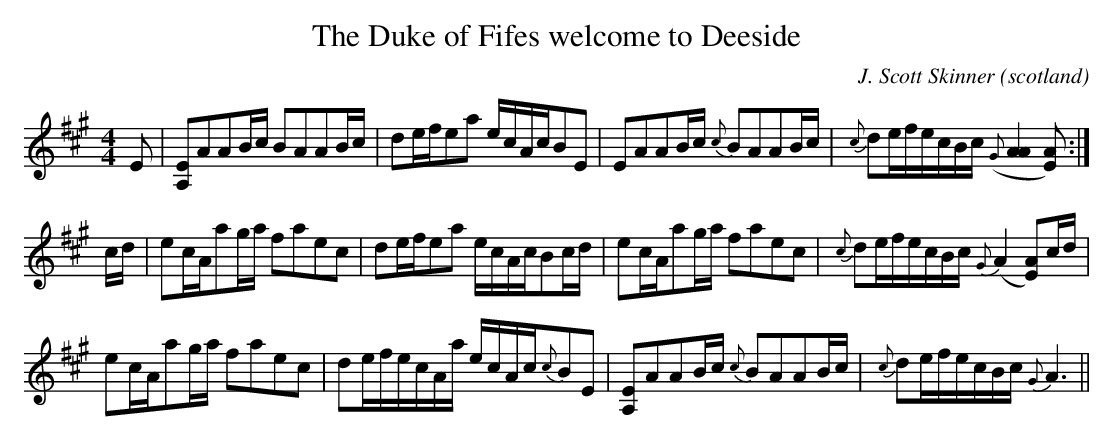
X:1
T:Duke of Fifes welcome to Deeside, The
O:scotland
C:J. Scott Skinner
M:4/4
L:1/16
K:A
E2|[E2A,2]A2A2Bc B2A2A2Bc|d2efe2a2 ecAcB2E2|E2A2A2Bc {c}B2A2A2Bc|{c}d2efecBc  ({G}[A4A4][A2E2]):|
cd|e2cAa2ga f2a2e2c2|d2efe2a2 ecAcB2cd|e2cAa2ga f2a2e2c2|{c}d2efecBc {G} (A4[A2E2])cd|
e2cAa2ga f2a2e2c2|d2efecAa ecAc{c}B2E2|[E2A,2]A2A2Bc {c}B2A2A2Bc|{c}d2efecBc {G}A6||
